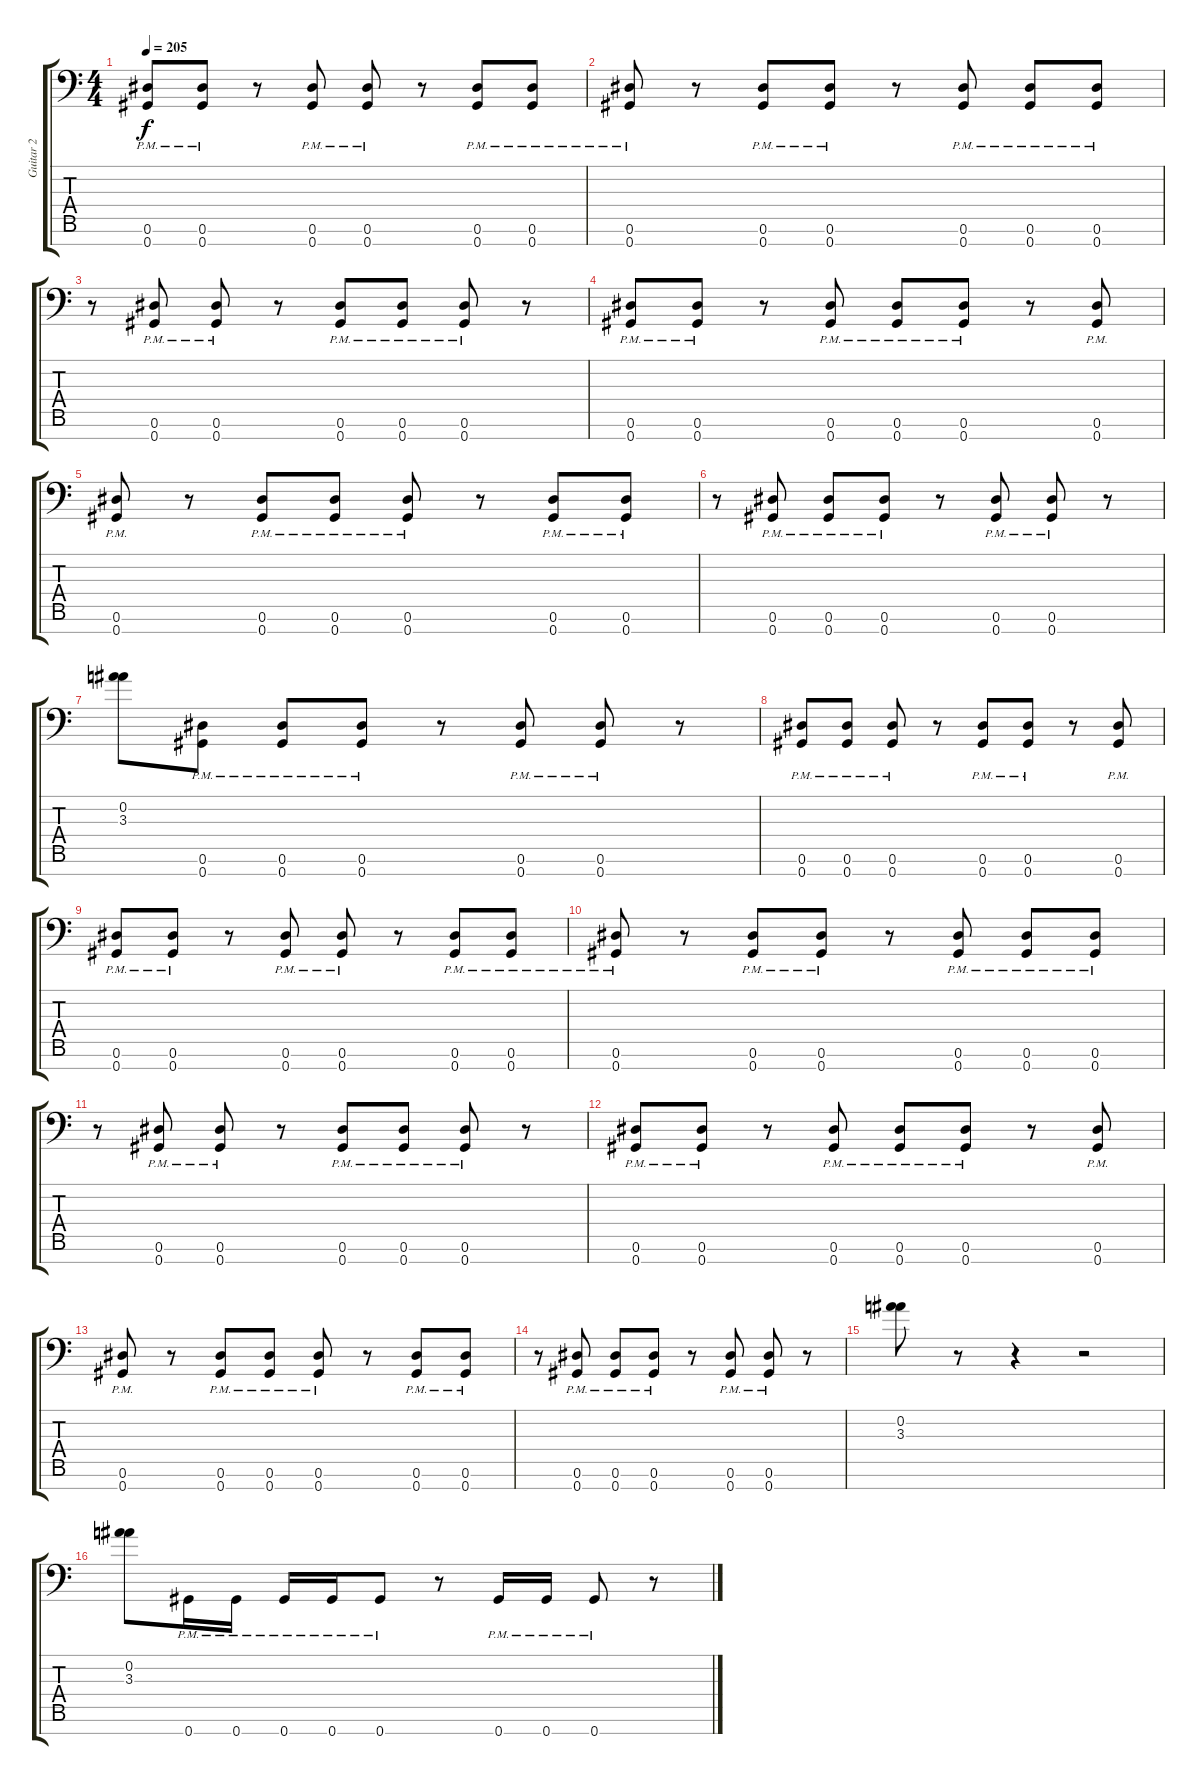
\track ("Guitar 2" "Guitar 2") {instrument distortionguitar}
\staff {score tabs}
\tuning (Eb4 Bb3 Gb3 Db3 Ab2 Eb2 Ab1) {hide}
\ts (4 4)
\tempo 205
\clef f4
\ks c
(0.6{pm} 0.7{pm}).8{dy f} (0.6{pm} 0.7{pm}).8 r.8 (0.6{pm} 0.7{pm}).8 (0.6{pm} 0.7{pm}).8 r.8 (0.6{pm} 0.7{pm}).8 (0.6{pm} 0.7{pm}).8 |
(0.6{pm} 0.7{pm}).8 r.8 (0.6{pm} 0.7{pm}).8 (0.6{pm} 0.7{pm}).8 r.8 (0.6{pm} 0.7{pm}).8 (0.6{pm} 0.7{pm}).8 (0.6{pm} 0.7{pm}).8 |
r.8 (0.6{pm} 0.7{pm}).8 (0.6{pm} 0.7{pm}).8 r.8 (0.6{pm} 0.7{pm}).8 (0.6{pm} 0.7{pm}).8 (0.6{pm} 0.7{pm}).8 r.8 |
(0.6{pm} 0.7{pm}).8 (0.6{pm} 0.7{pm}).8 r.8 (0.6{pm} 0.7{pm}).8 (0.6{pm} 0.7{pm}).8 (0.6{pm} 0.7{pm}).8 r.8 (0.6{pm} 0.7{pm}).8 |
(0.6{pm} 0.7{pm}).8 r.8 (0.6{pm} 0.7{pm}).8 (0.6{pm} 0.7{pm}).8 (0.6{pm} 0.7{pm}).8 r.8 (0.6{pm} 0.7{pm}).8 (0.6{pm} 0.7{pm}).8 |
r.8 (0.6{pm} 0.7{pm}).8 (0.6{pm} 0.7{pm}).8 (0.6{pm} 0.7{pm}).8 r.8 (0.6{pm} 0.7{pm}).8 (0.6{pm} 0.7{pm}).8 r.8 |
(0.2 3.3).8 (0.6{pm} 0.7{pm}).8 (0.6{pm} 0.7{pm}).8 (0.6{pm} 0.7{pm}).8 r.8 (0.6{pm} 0.7{pm}).8 (0.6{pm} 0.7{pm}).8 r.8 |
(0.6{pm} 0.7{pm}).8 (0.6{pm} 0.7{pm}).8 (0.6{pm} 0.7{pm}).8 r.8 (0.6{pm} 0.7{pm}).8 (0.6{pm} 0.7{pm}).8 r.8 (0.6{pm} 0.7{pm}).8 |
(0.6{pm} 0.7{pm}).8 (0.6{pm} 0.7{pm}).8 r.8 (0.6{pm} 0.7{pm}).8 (0.6{pm} 0.7{pm}).8 r.8 (0.6{pm} 0.7{pm}).8 (0.6{pm} 0.7{pm}).8 |
(0.6{pm} 0.7{pm}).8 r.8 (0.6{pm} 0.7{pm}).8 (0.6{pm} 0.7{pm}).8 r.8 (0.6{pm} 0.7{pm}).8 (0.6{pm} 0.7{pm}).8 (0.6{pm} 0.7{pm}).8 |
r.8 (0.6{pm} 0.7{pm}).8 (0.6{pm} 0.7{pm}).8 r.8 (0.6{pm} 0.7{pm}).8 (0.6{pm} 0.7{pm}).8 (0.6{pm} 0.7{pm}).8 r.8 |
(0.6{pm} 0.7{pm}).8 (0.6{pm} 0.7{pm}).8 r.8 (0.6{pm} 0.7{pm}).8 (0.6{pm} 0.7{pm}).8 (0.6{pm} 0.7{pm}).8 r.8 (0.6{pm} 0.7{pm}).8 |
(0.6{pm} 0.7{pm}).8 r.8 (0.6{pm} 0.7{pm}).8 (0.6{pm} 0.7{pm}).8 (0.6{pm} 0.7{pm}).8 r.8 (0.6{pm} 0.7{pm}).8 (0.6{pm} 0.7{pm}).8 |
r.8 (0.6{pm} 0.7{pm}).8 (0.6{pm} 0.7{pm}).8 (0.6{pm} 0.7{pm}).8 r.8 (0.6{pm} 0.7{pm}).8 (0.6{pm} 0.7{pm}).8 r.8 |
(0.2 3.3).8 r.8 r.4 r.2 |
(0.2 3.3).8 0.7{pm}.16 0.7{pm}.16 0.7{pm}.16 0.7{pm}.16 0.7{pm}.8 r.8 0.7{pm}.16 0.7{pm}.16 0.7{pm}.8 r.8
